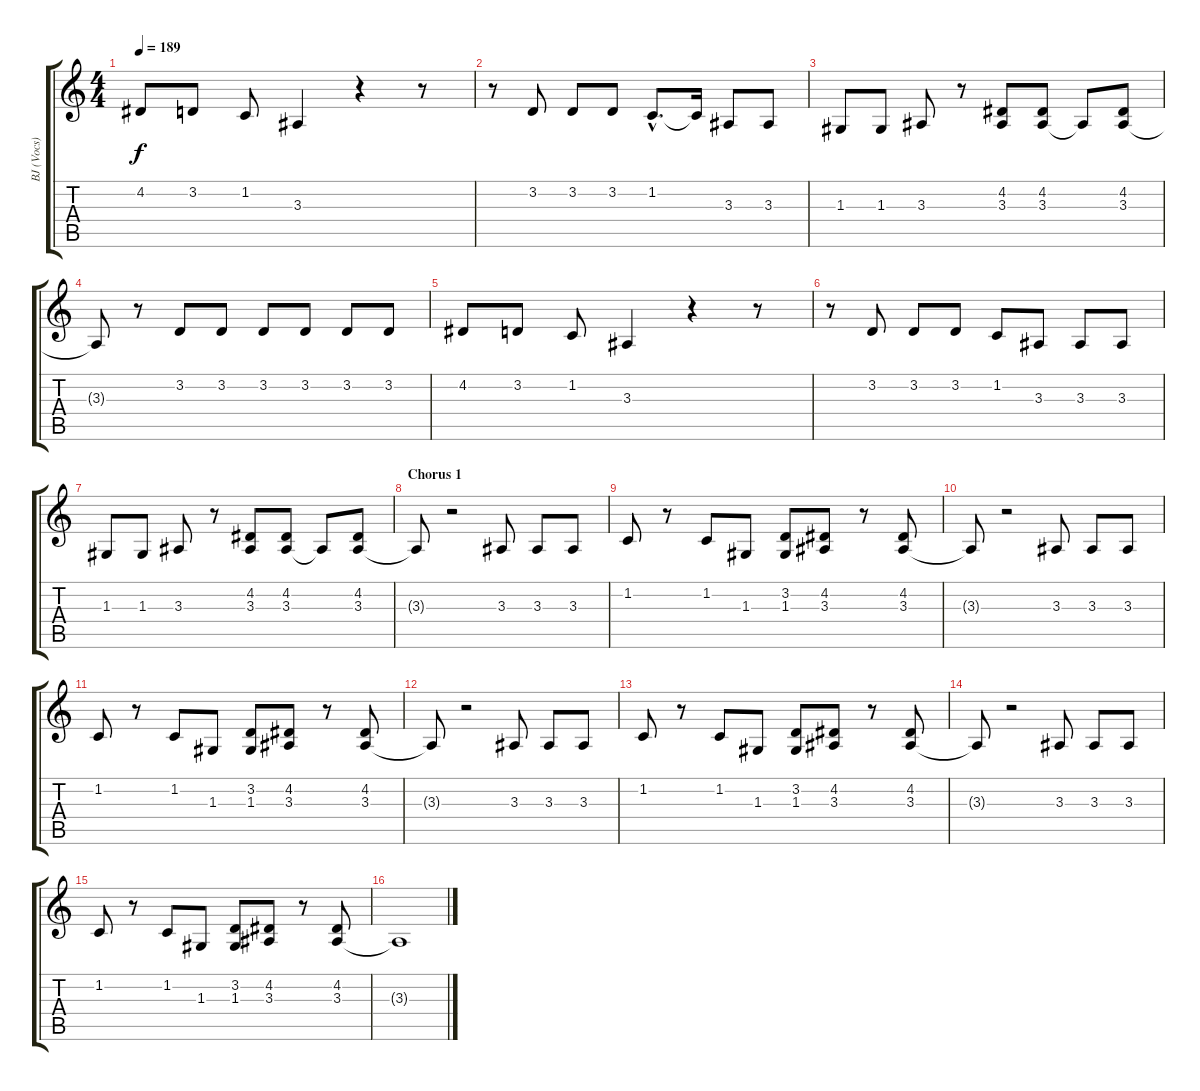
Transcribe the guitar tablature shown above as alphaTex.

\track ("BJ (Vocs) MD (BackVocs)" "BJ (Vocs) ") {instrument tenorsax}
\staff {score tabs}
\tuning (E4 B3 G3 D3 A2 E2) {hide}
\ts (4 4)
\tempo 189
\clef g2
\ks c
4.2.8{dy f} 3.2.8 1.2.8 3.3.4 r.4 r.8 |
r.8 3.2.8 3.2.8 3.2.8 1.2{hac}.8{d} 1.2{t}.16 3.3.8 3.3.8 |
1.3.8 1.3.8 3.3.8 r.8 (4.2 3.3).8 (4.2 3.3).8 3.3{t}.8 (4.2 3.3).8 |
3.3{t}.8 r.8 3.2.8 3.2.8 3.2.8 3.2.8 3.2.8 3.2.8 |
4.2.8 3.2.8 1.2.8 3.3.4 r.4 r.8 |
r.8 3.2.8 3.2.8 3.2.8 1.2.8 3.3.8 3.3.8 3.3.8 |
1.3.8 1.3.8 3.3.8 r.8 (4.2 3.3).8 (4.2 3.3).8 3.3{t}.8 (4.2 3.3).8 |
\section ("" "Chorus 1")
3.3{t}.8 r.2 3.3.8 3.3.8 3.3.8 |
1.2.8 r.8 1.2.8 1.3.8 (3.2 1.3).8 (4.2 3.3).8 r.8 (4.2 3.3).8 |
3.3{t}.8 r.2 3.3.8 3.3.8 3.3.8 |
1.2.8 r.8 1.2.8 1.3.8 (3.2 1.3).8 (4.2 3.3).8 r.8 (4.2 3.3).8 |
3.3{t}.8 r.2 3.3.8 3.3.8 3.3.8 |
1.2.8 r.8 1.2.8 1.3.8 (3.2 1.3).8 (4.2 3.3).8 r.8 (4.2 3.3).8 |
3.3{t}.8 r.2 3.3.8 3.3.8 3.3.8 |
1.2.8 r.8 1.2.8 1.3.8 (3.2 1.3).8 (4.2 3.3).8 r.8 (4.2 3.3).8 |
3.3{t}.1
